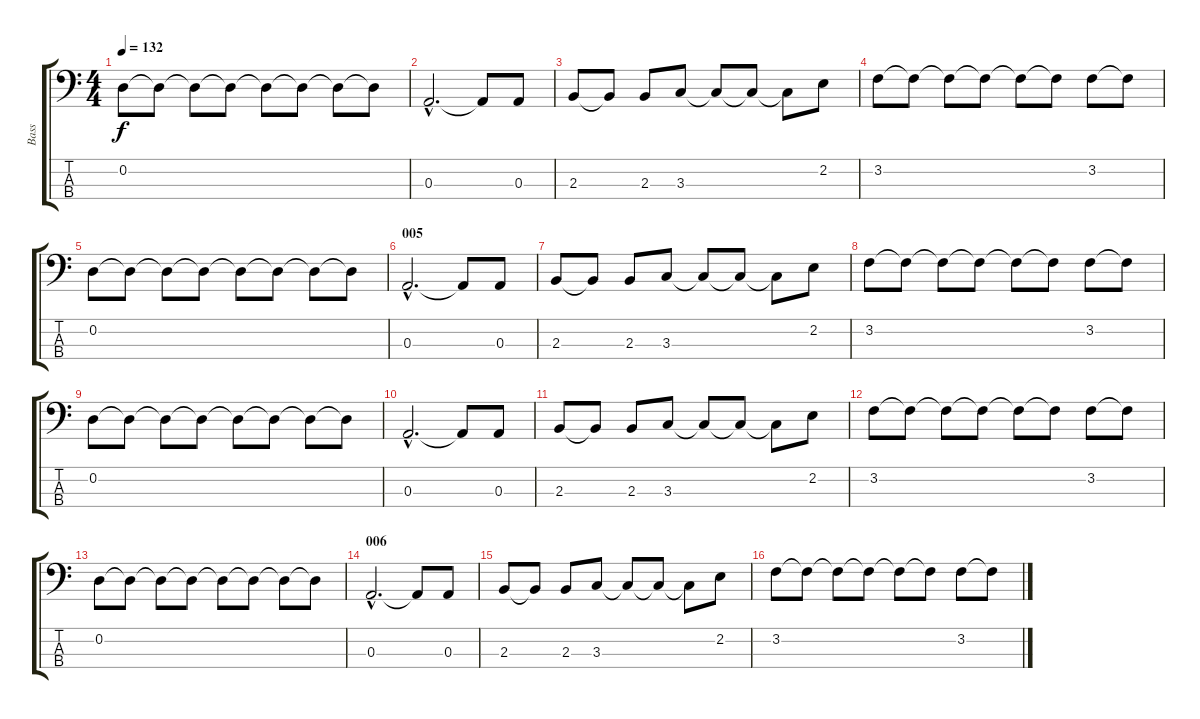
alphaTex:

\track ("Bass" "Bass") {instrument electricbasspick}
\staff {score tabs}
\tuning (G2 D2 A1 E1) {hide}
\ts (4 4)
\tempo 132
\clef f4
\ks c
0.2.8{dy f} 0.2{t}.8 0.2{t}.8 0.2{t}.8 0.2{t}.8 0.2{t}.8 0.2{t}.8 0.2{t}.8 |
0.3{hac}.2{d} 0.3{t}.8 0.3.8 |
2.3.8 2.3{t}.8 2.3.8 3.3.8 3.3{t}.8 3.3{t}.8 3.3{t}.8 2.2.8 |
3.2.8 3.2{t}.8 3.2{t}.8 3.2{t}.8 3.2{t}.8 3.2{t}.8 3.2.8 3.2{t}.8 |
0.2.8 0.2{t}.8 0.2{t}.8 0.2{t}.8 0.2{t}.8 0.2{t}.8 0.2{t}.8 0.2{t}.8 |
\section ("" "005")
0.3{hac}.2{d} 0.3{t}.8 0.3.8 |
2.3.8 2.3{t}.8 2.3.8 3.3.8 3.3{t}.8 3.3{t}.8 3.3{t}.8 2.2.8 |
3.2.8 3.2{t}.8 3.2{t}.8 3.2{t}.8 3.2{t}.8 3.2{t}.8 3.2.8 3.2{t}.8 |
0.2.8 0.2{t}.8 0.2{t}.8 0.2{t}.8 0.2{t}.8 0.2{t}.8 0.2{t}.8 0.2{t}.8 |
0.3{hac}.2{d} 0.3{t}.8 0.3.8 |
2.3.8 2.3{t}.8 2.3.8 3.3.8 3.3{t}.8 3.3{t}.8 3.3{t}.8 2.2.8 |
3.2.8 3.2{t}.8 3.2{t}.8 3.2{t}.8 3.2{t}.8 3.2{t}.8 3.2.8 3.2{t}.8 |
0.2.8 0.2{t}.8 0.2{t}.8 0.2{t}.8 0.2{t}.8 0.2{t}.8 0.2{t}.8 0.2{t}.8 |
\section ("" "006")
0.3{hac}.2{d} 0.3{t}.8 0.3.8 |
2.3.8 2.3{t}.8 2.3.8 3.3.8 3.3{t}.8 3.3{t}.8 3.3{t}.8 2.2.8 |
3.2.8 3.2{t}.8 3.2{t}.8 3.2{t}.8 3.2{t}.8 3.2{t}.8 3.2.8 3.2{t}.8
